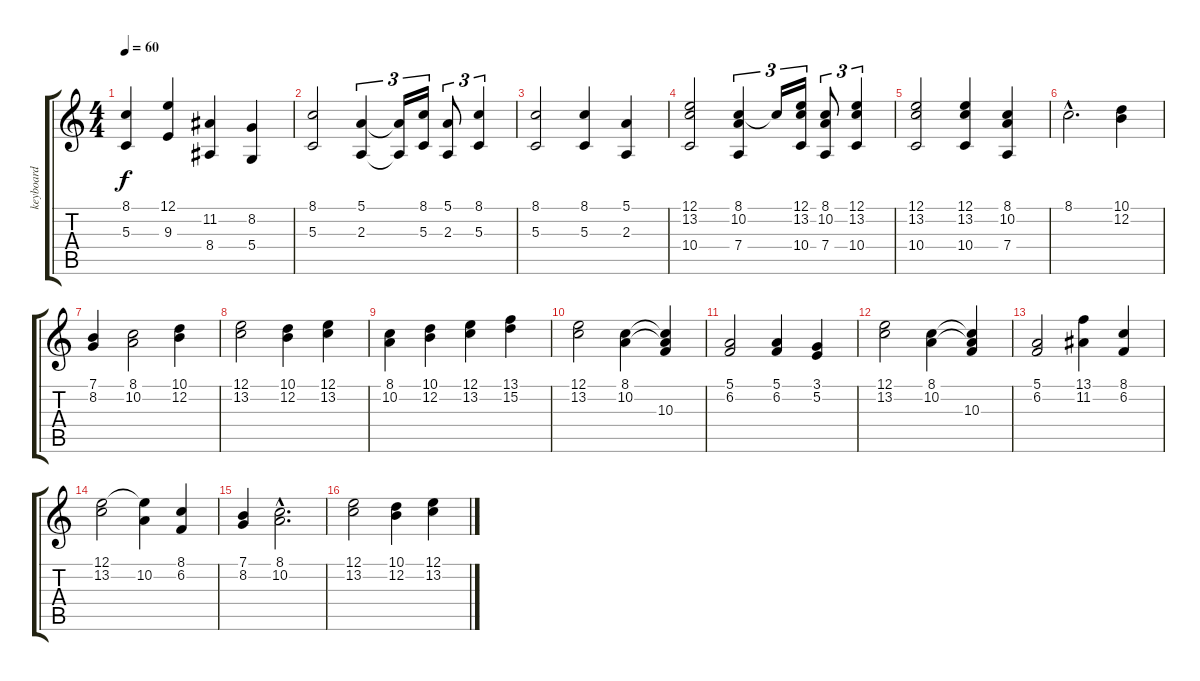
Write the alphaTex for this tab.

\track ("keyboard" "keyboard") {instrument stringensemble2}
\staff {score tabs}
\tuning (E4 B3 G3 D3 A2 D2) {hide}
\ts (4 4)
\tempo 60
\clef g2
\ks c
(8.1 5.3).4{dy f} (12.1 9.3).4 (11.2 8.4).4 (8.2 5.4).4 |
(8.1 5.3).2 (5.1 2.3).4{tu (3 2)} (5.1{t} 2.3{t}).16{tu (3 2)} (8.1 5.3).16{tu (3 2)} (5.1 2.3).8{tu (3 2)} (8.1 5.3).4{tu (3 2)} |
(8.1 5.3).2 (8.1 5.3).4 (5.1 2.3).4 |
(12.1 13.2 10.4).2 (8.1 10.2 7.4).4{tu (3 2)} 8.1{t}.16{tu (3 2)} (12.1 13.2 10.4).16{tu (3 2)} (8.1 10.2 7.4).8{tu (3 2)} (12.1 13.2 10.4).4{tu (3 2)} |
(12.1 13.2 10.4).2 (12.1 13.2 10.4).4 (8.1 10.2 7.4).4 |
8.1{hac}.2{d instrument stringensemble1} (10.1 12.2).4 |
(7.1 8.2).4 (8.1 10.2).2 (10.1 12.2).4 |
(12.1 13.2).2 (10.1 12.2).4 (12.1 13.2).4 |
(8.1 10.2).4 (10.1 12.2).4 (12.1 13.2).4 (13.1 15.2).4 |
(12.1 13.2).2 (8.1 10.2).4 (8.1{t} 10.2{t} 10.3).4 |
(5.1 6.2).2 (5.1 6.2).4 (3.1 5.2).4 |
(12.1 13.2).2 (8.1 10.2).4 (8.1{t} 10.2{t} 10.3).4 |
(5.1 6.2).2 (13.1 11.2).4 (8.1 6.2).4 |
(12.1 13.2).2 (12.1{t} 10.2).4 (8.1 6.2).4 |
(7.1 8.2).4 (8.1{hac} 10.2{hac}).2{d} |
(12.1 13.2).2 (10.1 12.2).4 (12.1 13.2).4
